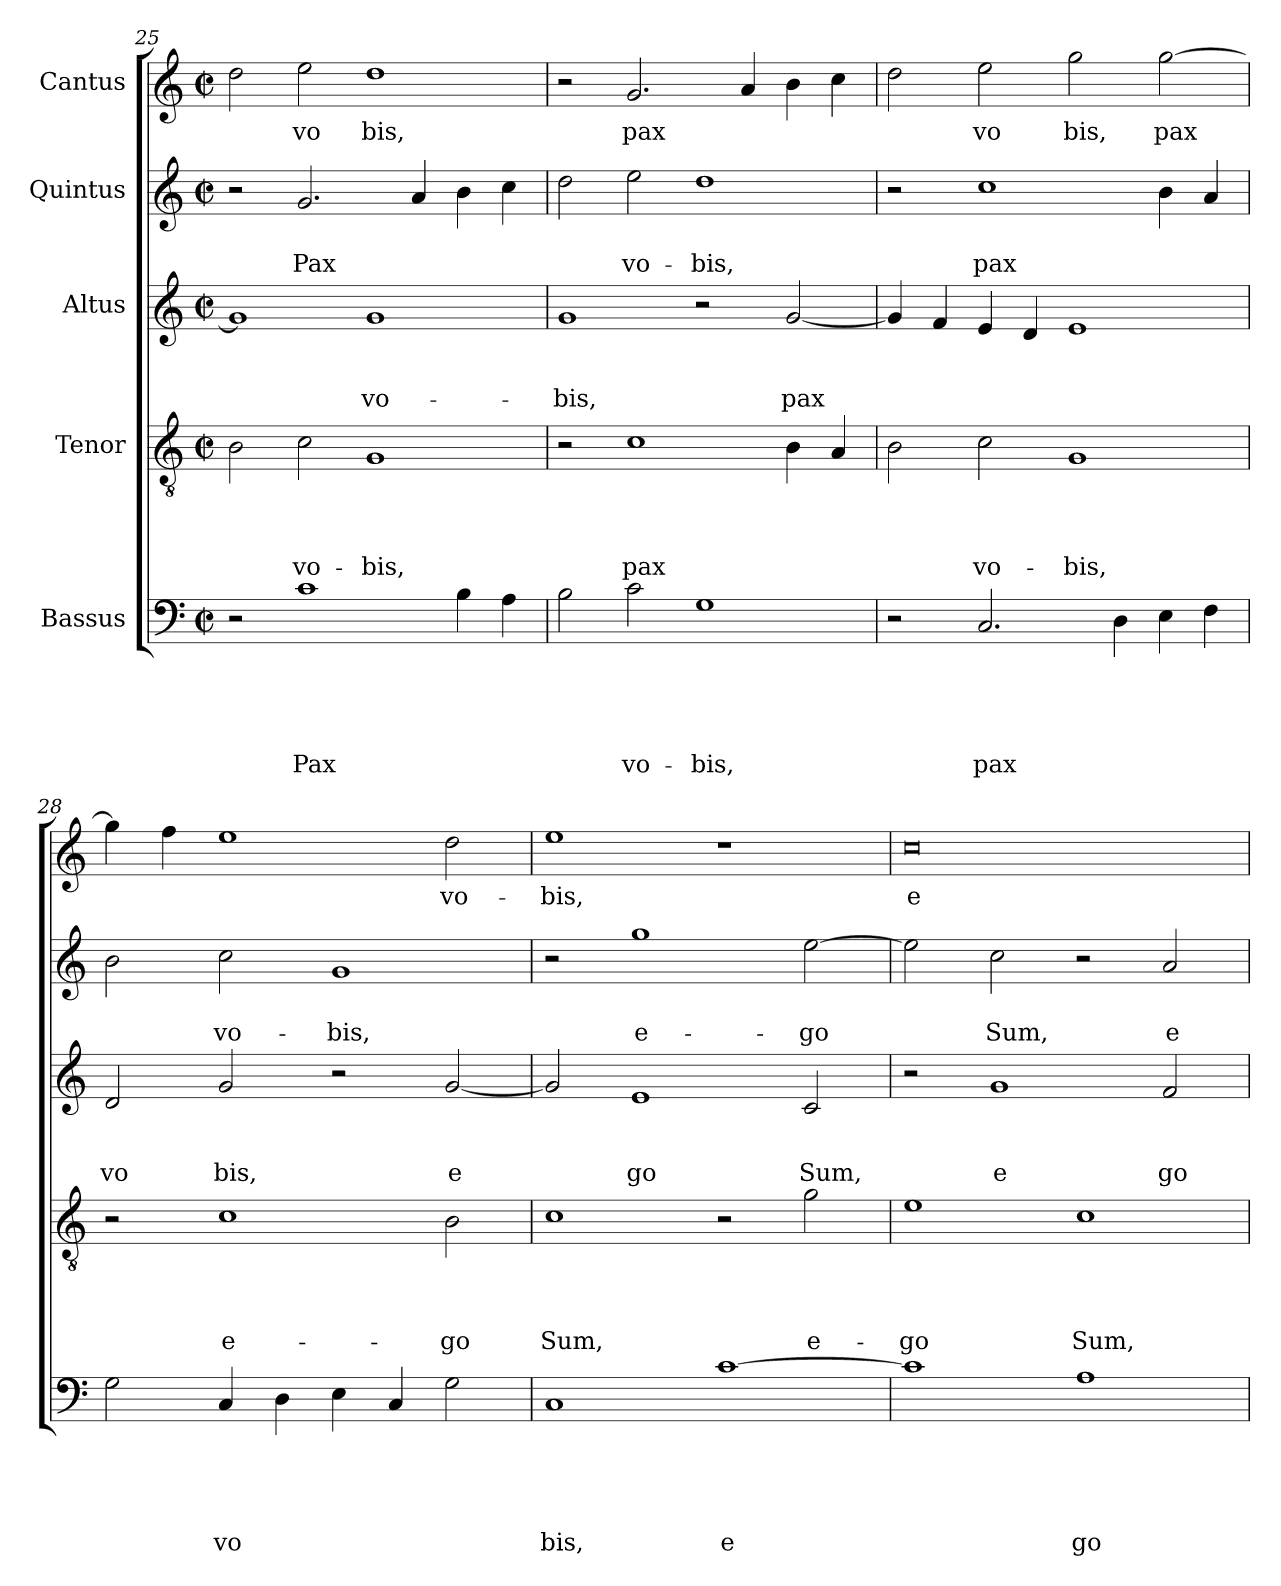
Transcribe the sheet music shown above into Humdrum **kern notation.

**kern	**text	**text	**text	**text	**text	**kern	**text	**text	**text	**text	**kern	**text	**text	**text	**kern	**text	**text	**kern	**text
*part5	*part5	*part5	*part5	*part5	*part5	*part4	*part4	*part4	*part4	*part4	*part3	*part3	*part3	*part3	*part2	*part2	*part2	*part1	*part1
*staff5	*staff5	*staff5	*staff5	*staff5	*staff5	*staff4	*staff4	*staff4	*staff4	*staff4	*staff3	*staff3	*staff3	*staff3	*staff2	*staff2	*staff2	*staff1	*staff1
*I"Bassus	*	*	*	*	*	*I"Tenor	*	*	*	*	*I"Altus	*	*	*	*I"Quintus	*	*	*I"Cantus	*
*clefF4	*	*	*	*	*	*clefGv2	*	*	*	*	*clefG2	*	*	*	*clefG2	*	*	*clefG2	*
*k[]	*	*	*	*	*	*k[]	*	*	*	*	*k[]	*	*	*	*k[]	*	*	*k[]	*
*C:	*	*	*	*	*	*C:	*	*	*	*	*C:	*	*	*	*C:	*	*	*C:	*
*M2/2	*	*	*	*	*	*M2/2	*	*	*	*	*M2/2	*	*	*	*M2/2	*	*	*M2/2	*
*met(c|)	*	*	*	*	*	*met(c|)	*	*	*	*	*met(c|)	*	*	*	*met(c|)	*	*	*met(c|)	*
=25	=25	=25	=25	=25	=25	=25	=25	=25	=25	=25	=25	=25	=25	=25	=25	=25	=25	=25	=25
2r	.	.	.	.	.	2B\	.	.	.	.	1g]	.	.	.	2r	.	.	2dd\	.
!	!	!	!	!	!LO:LY:b	!	!	!	!	!LO:LY:b	!	!	!	!	!	!	!LO:LY:b	!	!LO:LY:b
1c	.	.	.	.	Pax	2c\	.	.	.	vo-	.	.	.	.	2.g/	.	Pax	2ee\	vo
!	!	!	!	!	!	!	!	!	!	!LO:LY:b	!	!	!	!LO:LY:b	!	!	!	!	!LO:LY:b
.	.	.	.	.	.	1G	.	.	.	-bis,	1g	.	.	vo-	.	.	.	1dd	bis,
.	.	.	.	.	.	.	.	.	.	.	.	.	.	.	4a/	.	.	.	.
4B\	.	.	.	.	.	.	.	.	.	.	.	.	.	.	4b\	.	.	.	.
4A\	.	.	.	.	.	.	.	.	.	.	.	.	.	.	4cc\	.	.	.	.
=26	=26	=26	=26	=26	=26	=26	=26	=26	=26	=26	=26	=26	=26	=26	=26	=26	=26	=26	=26
!	!	!	!	!	!	!	!	!	!	!	!	!	!	!LO:LY:b	!	!	!	!	!
2B\	.	.	.	.	.	2r	.	.	.	.	1g	.	.	-bis,	2dd\	.	.	2r	.
!	!	!	!	!	!LO:LY:b	!	!	!	!	!LO:LY:b	!	!	!	!	!	!	!LO:LY:b	!	!LO:LY:b
2c\	.	.	.	.	vo-	1c	.	.	.	pax	.	.	.	.	2ee\	.	vo-	2.g/	pax
!	!	!	!	!	!LO:LY:b	!	!	!	!	!	!	!	!	!	!	!	!LO:LY:b	!	!
1G	.	.	.	.	-bis,	.	.	.	.	.	2r	.	.	.	1dd	.	-bis,	.	.
.	.	.	.	.	.	.	.	.	.	.	.	.	.	.	.	.	.	4a/	.
!	!	!	!	!	!	!	!	!	!	!	!	!	!	!LO:LY:b	!	!	!	!	!
.	.	.	.	.	.	4B\	.	.	.	.	[<2g/	.	.	pax	.	.	.	4b\	.
.	.	.	.	.	.	4A/	.	.	.	.	.	.	.	.	.	.	.	4cc\	.
=27	=27	=27	=27	=27	=27	=27	=27	=27	=27	=27	=27	=27	=27	=27	=27	=27	=27	=27	=27
2r	.	.	.	.	.	2B\	.	.	.	.	4g/]	.	.	.	2r	.	.	2dd\	.
.	.	.	.	.	.	.	.	.	.	.	4f/	.	.	.	.	.	.	.	.
!	!	!	!	!	!LO:LY:b	!	!	!	!	!LO:LY:b	!	!	!	!	!	!	!LO:LY:b	!	!LO:LY:b
2.C/	.	.	.	.	pax	2c\	.	.	.	vo-	4e/	.	.	.	1cc	.	pax	2ee\	vo
.	.	.	.	.	.	.	.	.	.	.	4d/	.	.	.	.	.	.	.	.
!	!	!	!	!	!	!	!	!	!	!LO:LY:b	!	!	!	!	!	!	!	!	!LO:LY:b
.	.	.	.	.	.	1G	.	.	.	-bis,	1e	.	.	.	.	.	.	2gg\	bis,
4D\	.	.	.	.	.	.	.	.	.	.	.	.	.	.	.	.	.	.	.
!	!	!	!	!	!	!	!	!	!	!	!	!	!	!	!	!	!	!	!LO:LY:b
4E\	.	.	.	.	.	.	.	.	.	.	.	.	.	.	4b\	.	.	[<2gg\	pax
4F\	.	.	.	.	.	.	.	.	.	.	.	.	.	.	4a/	.	.	.	.
!!LO:LB:g=z
=28	=28	=28	=28	=28	=28	=28	=28	=28	=28	=28	=28	=28	=28	=28	=28	=28	=28	=28	=28
!	!	!	!	!	!	!	!	!	!	!	!	!	!	!LO:LY:b	!	!	!	!	!
2G\	.	.	.	.	.	2r	.	.	.	.	2d/	.	.	vo	2b\	.	.	4gg\]	.
.	.	.	.	.	.	.	.	.	.	.	.	.	.	.	.	.	.	4ff\	.
!	!	!	!	!	!LO:LY:b	!	!	!	!	!LO:LY:b	!	!	!	!LO:LY:b	!	!	!LO:LY:b	!	!
4C/	.	.	.	.	vo	1c	.	.	.	e-	2g/	.	.	bis,	2cc\	.	vo-	1ee	.
4D\	.	.	.	.	.	.	.	.	.	.	.	.	.	.	.	.	.	.	.
!	!	!	!	!	!	!	!	!	!	!	!	!	!	!	!	!	!LO:LY:b	!	!
4E\	.	.	.	.	.	.	.	.	.	.	2r	.	.	.	1g	.	-bis,	.	.
4C/	.	.	.	.	.	.	.	.	.	.	.	.	.	.	.	.	.	.	.
!	!	!	!	!	!	!	!	!	!	!LO:LY:b	!	!	!	!LO:LY:b	!	!	!	!	!LO:LY:b
2G\	.	.	.	.	.	2B\	.	.	.	-go	[<2g/	.	.	e	.	.	.	2dd\	vo-
=29	=29	=29	=29	=29	=29	=29	=29	=29	=29	=29	=29	=29	=29	=29	=29	=29	=29	=29	=29
!	!	!	!	!	!LO:LY:b	!	!	!	!	!LO:LY:b	!	!	!	!	!	!	!	!	!LO:LY:b
1C	.	.	.	.	bis,	1c	.	.	.	Sum,	2g/]	.	.	.	2r	.	.	1ee	-bis,
!	!	!	!	!	!	!	!	!	!	!	!	!	!	!LO:LY:b	!	!	!LO:LY:b	!	!
.	.	.	.	.	.	.	.	.	.	.	1e	.	.	go	1gg	.	e-	.	.
!	!	!	!	!	!LO:LY:b:rj	!	!	!	!	!	!	!	!	!	!	!	!	!	!
[>1c	.	.	.	.	e	2r	.	.	.	.	.	.	.	.	.	.	.	1r	.
!	!	!	!	!	!	!	!	!	!	!LO:LY:b	!	!	!	!LO:LY:b	!	!	!LO:LY:b	!	!
.	.	.	.	.	.	2g\	.	.	.	e-	2c/	.	.	Sum,	[>2ee\	.	-go	.	.
=30	=30	=30	=30	=30	=30	=30	=30	=30	=30	=30	=30	=30	=30	=30	=30	=30	=30	=30	=30
!	!	!	!	!	!	!	!	!	!	!LO:LY:b	!	!	!	!	!	!	!	!	!LO:LY:b
1c]	.	.	.	.	.	1e	.	.	.	-go	2r	.	.	.	2ee\]	.	.	0cc	e-
!	!	!	!	!	!	!	!	!	!	!	!	!	!	!LO:LY:b	!	!	!LO:LY:b	!	!
.	.	.	.	.	.	.	.	.	.	.	1g	.	.	e	2cc\	.	Sum,	.	.
!	!	!	!	!	!LO:LY:b	!	!	!	!	!LO:LY:b	!	!	!	!	!	!	!	!	!
1A	.	.	.	.	go	1c	.	.	.	Sum,	.	.	.	.	2r	.	.	.	.
!	!	!	!	!	!	!	!	!	!	!	!	!	!	!LO:LY:b	!	!	!LO:LY:b	!	!
.	.	.	.	.	.	.	.	.	.	.	2f/	.	.	go	2a/	.	e-	.	.
=	=	=	=	=	=	=	=	=	=	=	=	=	=	=	=	=	=	=	=
*-	*-	*-	*-	*-	*-	*-	*-	*-	*-	*-	*-	*-	*-	*-	*-	*-	*-	*-	*-
